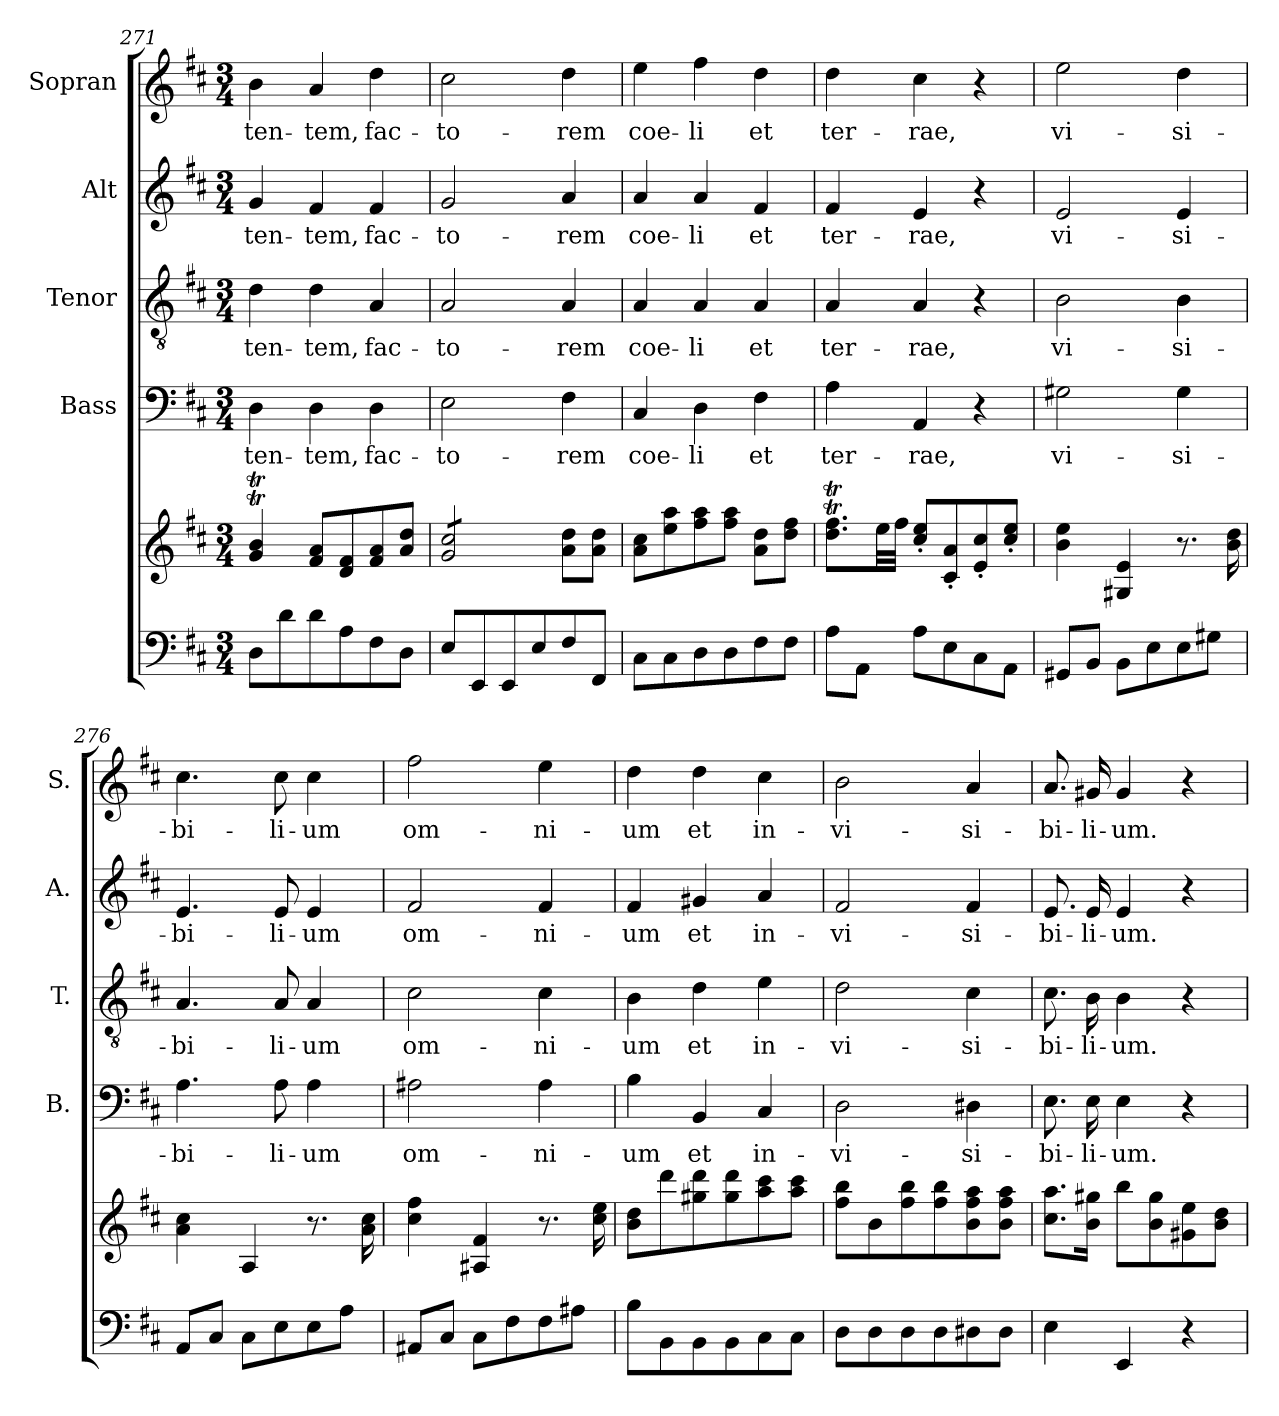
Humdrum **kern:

**kern	**kern	**kern	**text	**kern	**text	**kern	**text	**kern	**text
*part5	*part5	*part4	*part4	*part3	*part3	*part2	*part2	*part1	*part1
*staff6	*staff5	*staff4	*staff4	*staff3	*staff3	*staff2	*staff2	*staff1	*staff1
*	*	*I"Bass	*	*I"Tenor	*	*I"Alt	*	*I"Sopran	*
*	*	*I'B.	*	*I'T.	*	*I'A.	*	*I'S.	*
*clefF4	*clefG2	*clefF4	*	*clefGv2	*	*clefG2	*	*clefG2	*
*k[f#c#]	*k[f#c#]	*k[f#c#]	*	*k[f#c#]	*	*k[f#c#]	*	*k[f#c#]	*
*D:	*D:	*D:	*	*D:	*	*D:	*	*D:	*
*M3/4	*M3/4	*M3/4	*	*M3/4	*	*M3/4	*	*M3/4	*
=271	=271	=271	=271	=271	=271	=271	=271	=271	=271
!	!	!	!LO:LY:b	!	!LO:LY:b	!	!LO:LY:b	!	!LO:LY:b
8D\L	4g/T 4b/T	4D\	-ten-	4d\	-ten-	4g/	-ten-	4b\	-ten-
8d\	.	.	.	.	.	.	.	.	.
!	!	!	!LO:LY:b	!	!LO:LY:b	!	!LO:LY:b	!	!LO:LY:b
8d\	8f#/ 8a/L	4D\	-tem,	4d\	-tem,	4f#/	-tem,	4a/	-tem,
8A\	8d/ 8f#/	.	.	.	.	.	.	.	.
!	!	!	!LO:LY:b	!	!LO:LY:b	!	!LO:LY:b	!	!LO:LY:b
8F#\	8f#/ 8a/	4D\	fac-	4A/	fac-	4f#/	fac-	4dd\	fac-
8D\J	8a/ 8dd/J	.	.	.	.	.	.	.	.
=272	=272	=272	=272	=272	=272	=272	=272	=272	=272
!	!	!	!LO:LY:b	!	!LO:LY:b	!	!LO:LY:b	!	!LO:LY:b
*	*tremolo	*	*	*	*	*	*	*	*
8E/L	8g/ 8cc#/L	2E\	-to-	2A/	-to-	2g/	-to-	2cc#\	-to-
8EE/	8g/ 8cc#/	.	.	.	.	.	.	.	.
8EE/	8g/ 8cc#/	.	.	.	.	.	.	.	.
8E/	8g/ 8cc#/J	.	.	.	.	.	.	.	.
*	*Xtremolo	*	*	*	*	*	*	*	*
!	!	!	!LO:LY:b	!	!LO:LY:b	!	!LO:LY:b	!	!LO:LY:b
8F#/	8a\ 8dd\L	4F#\	-rem	4A/	-rem	4a/	-rem	4dd\	-rem
8FF#/J	8a\ 8dd\J	.	.	.	.	.	.	.	.
!!LO:PB:g=z
=273	=273	=273	=273	=273	=273	=273	=273	=273	=273
!	!	!	!LO:LY:b	!	!LO:LY:b	!	!LO:LY:b	!	!LO:LY:b
8C#\L	8a\ 8cc#\L	4C#/	coe-	4A/	coe-	4a/	coe-	4ee\	coe-
8C#\	8ee\ 8aa\	.	.	.	.	.	.	.	.
!	!	!	!LO:LY:b	!	!LO:LY:b	!	!LO:LY:b	!	!LO:LY:b
8D\	8ff#\ 8aa\	4D\	-li	4A/	-li	4a/	-li	4ff#\	-li
8D\	8ff#\ 8aa\J	.	.	.	.	.	.	.	.
!	!	!	!LO:LY:b	!	!LO:LY:b	!	!LO:LY:b	!	!LO:LY:b
8F#\	8a\ 8dd\L	4F#\	et	4A/	et	4f#/	et	4dd\	et
8F#\J	8dd\ 8ff#\J	.	.	.	.	.	.	.	.
=274	=274	=274	=274	=274	=274	=274	=274	=274	=274
!	!	!	!LO:LY:b	!	!LO:LY:b	!	!LO:LY:b	!	!LO:LY:b
8A\L	8.dd\T 8.ff#\TL	4A\	ter-	4A/	ter-	4f#/	ter-	4dd\	ter-
8AA\J	.	.	.	.	.	.	.	.	.
.	32ee\LL	.	.	.	.	.	.	.	.
.	32ff#\JJJ	.	.	.	.	.	.	.	.
!	!	!	!LO:LY:b	!	!LO:LY:b	!	!LO:LY:b	!	!LO:LY:b
8A\L	8cc#/'< 8ee/'<L	4AA/	-rae,	4A/	-rae,	4e/	-rae,	4cc#\	-rae,
8E\	8c#/'< 8a/'<	.	.	.	.	.	.	.	.
8C#\	8e/'< 8cc#/'<	4r	.	4r	.	4r	.	4r	.
8AA\J	8cc#/'< 8ee/'<J	.	.	.	.	.	.	.	.
=275	=275	=275	=275	=275	=275	=275	=275	=275	=275
!	!	!	!LO:LY:b	!	!LO:LY:b	!	!LO:LY:b	!	!LO:LY:b
8GG#X/L	4b\ 4ee\	2G#X\	vi-	2B\	vi-	2e/	vi-	2ee\	vi-
8BB/J	.	.	.	.	.	.	.	.	.
8BB\L	4G#X/ 4e/	.	.	.	.	.	.	.	.
8E\	.	.	.	.	.	.	.	.	.
!	!	!	!LO:LY:b	!	!LO:LY:b	!	!LO:LY:b	!	!LO:LY:b
8E\	8.r	4G#\	-si-	4B\	-si-	4e/	-si-	4dd\	-si-
8G#X\J	.	.	.	.	.	.	.	.	.
.	16b\ 16dd\	.	.	.	.	.	.	.	.
=276	=276	=276	=276	=276	=276	=276	=276	=276	=276
!	!	!	!LO:LY:b	!	!LO:LY:b	!	!LO:LY:b	!	!LO:LY:b
8AA/L	4a\ 4cc#\	4.A\	-bi-	4.A/	-bi-	4.e/	-bi-	4.cc#\	-bi-
8C#/J	.	.	.	.	.	.	.	.	.
8C#\L	4A/	.	.	.	.	.	.	.	.
!	!	!	!LO:LY:b	!	!LO:LY:b	!	!LO:LY:b	!	!LO:LY:b
8E\	.	8A\	-li-	8A/	-li-	8e/	-li-	8cc#\	-li-
!	!	!	!LO:LY:b	!	!LO:LY:b	!	!LO:LY:b	!	!LO:LY:b
8E\	8.r	4A\	-um	4A/	-um	4e/	-um	4cc#\	-um
8A\J	.	.	.	.	.	.	.	.	.
.	16a\ 16cc#\	.	.	.	.	.	.	.	.
=277	=277	=277	=277	=277	=277	=277	=277	=277	=277
!	!	!	!LO:LY:b	!	!LO:LY:b	!	!LO:LY:b	!	!LO:LY:b
8AA#X/L	4cc#\ 4ff#\	2A#X\	om-	2c#\	om-	2f#/	om-	2ff#\	om-
8C#/J	.	.	.	.	.	.	.	.	.
8C#\L	4A#X/ 4f#/	.	.	.	.	.	.	.	.
8F#\	.	.	.	.	.	.	.	.	.
!	!	!	!LO:LY:b	!	!LO:LY:b	!	!LO:LY:b	!	!LO:LY:b
8F#\	8.r	4A#\	-ni-	4c#\	-ni-	4f#/	-ni-	4ee\	-ni-
8A#X\J	.	.	.	.	.	.	.	.	.
.	16cc#\ 16ee\	.	.	.	.	.	.	.	.
!!LO:LB:g=z
=278	=278	=278	=278	=278	=278	=278	=278	=278	=278
!	!	!	!LO:LY:b	!	!LO:LY:b	!	!LO:LY:b	!	!LO:LY:b
8B\L	8b\ 8dd\L	4B\	-um	4B\	-um	4f#/	-um	4dd\	-um
8BB\	8ddd\	.	.	.	.	.	.	.	.
!	!	!	!LO:LY:b	!	!LO:LY:b	!	!LO:LY:b	!	!LO:LY:b
8BB\	8gg#X\ 8ddd\	4BB/	et	4d\	et	4g#X/	et	4dd\	et
8BB\	8gg#\ 8ddd\	.	.	.	.	.	.	.	.
!	!	!	!LO:LY:b	!	!LO:LY:b	!	!LO:LY:b	!	!LO:LY:b
8C#\	8aa\ 8ccc#\	4C#/	in-	4e\	in-	4a/	in-	4cc#\	in-
8C#\J	8aa\ 8ccc#\J	.	.	.	.	.	.	.	.
=279	=279	=279	=279	=279	=279	=279	=279	=279	=279
!	!	!	!LO:LY:b	!	!LO:LY:b	!	!LO:LY:b	!	!LO:LY:b
8D\L	8ff#\ 8bb\L	2D\	-vi-	2d\	-vi-	2f#/	-vi-	2b\	-vi-
8D\	8b\	.	.	.	.	.	.	.	.
8D\	8ff#\ 8bb\	.	.	.	.	.	.	.	.
8D\	8ff#\ 8bb\	.	.	.	.	.	.	.	.
!	!	!	!LO:LY:b	!	!LO:LY:b	!	!LO:LY:b	!	!LO:LY:b
8D#X\	8b\ 8ff#\ 8aa\	4D#X\	-si-	4c#\	-si-	4f#/	-si-	4a/	-si-
8D#\J	8b\ 8ff#\ 8aa\J	.	.	.	.	.	.	.	.
=280	=280	=280	=280	=280	=280	=280	=280	=280	=280
!	!	!	!LO:LY:b	!	!LO:LY:b	!	!LO:LY:b	!	!LO:LY:b
4E\	8.cc#\ 8.aa\L	8.E\	-bi-	8.c#\	-bi-	8.e/	-bi-	8.a/	-bi-
!	!	!	!LO:LY:b	!	!LO:LY:b	!	!LO:LY:b	!	!LO:LY:b
.	16b\ 16gg#X\Jk	16E\	-li-	16B\	-li-	16e/	-li-	16g#X/	-li-
!	!	!	!LO:LY:b	!	!LO:LY:b	!	!LO:LY:b	!	!LO:LY:b
4EE/	8bb\L	4E\	-um.	4B\	-um.	4e/	-um.	4g#/	-um.
.	8b\ 8gg#\	.	.	.	.	.	.	.	.
4r	8g#X\ 8ee\	4r	.	4r	.	4r	.	4r	.
.	8b\ 8dd\J	.	.	.	.	.	.	.	.
=	=	=	=	=	=	=	=	=	=
*-	*-	*-	*-	*-	*-	*-	*-	*-	*-
